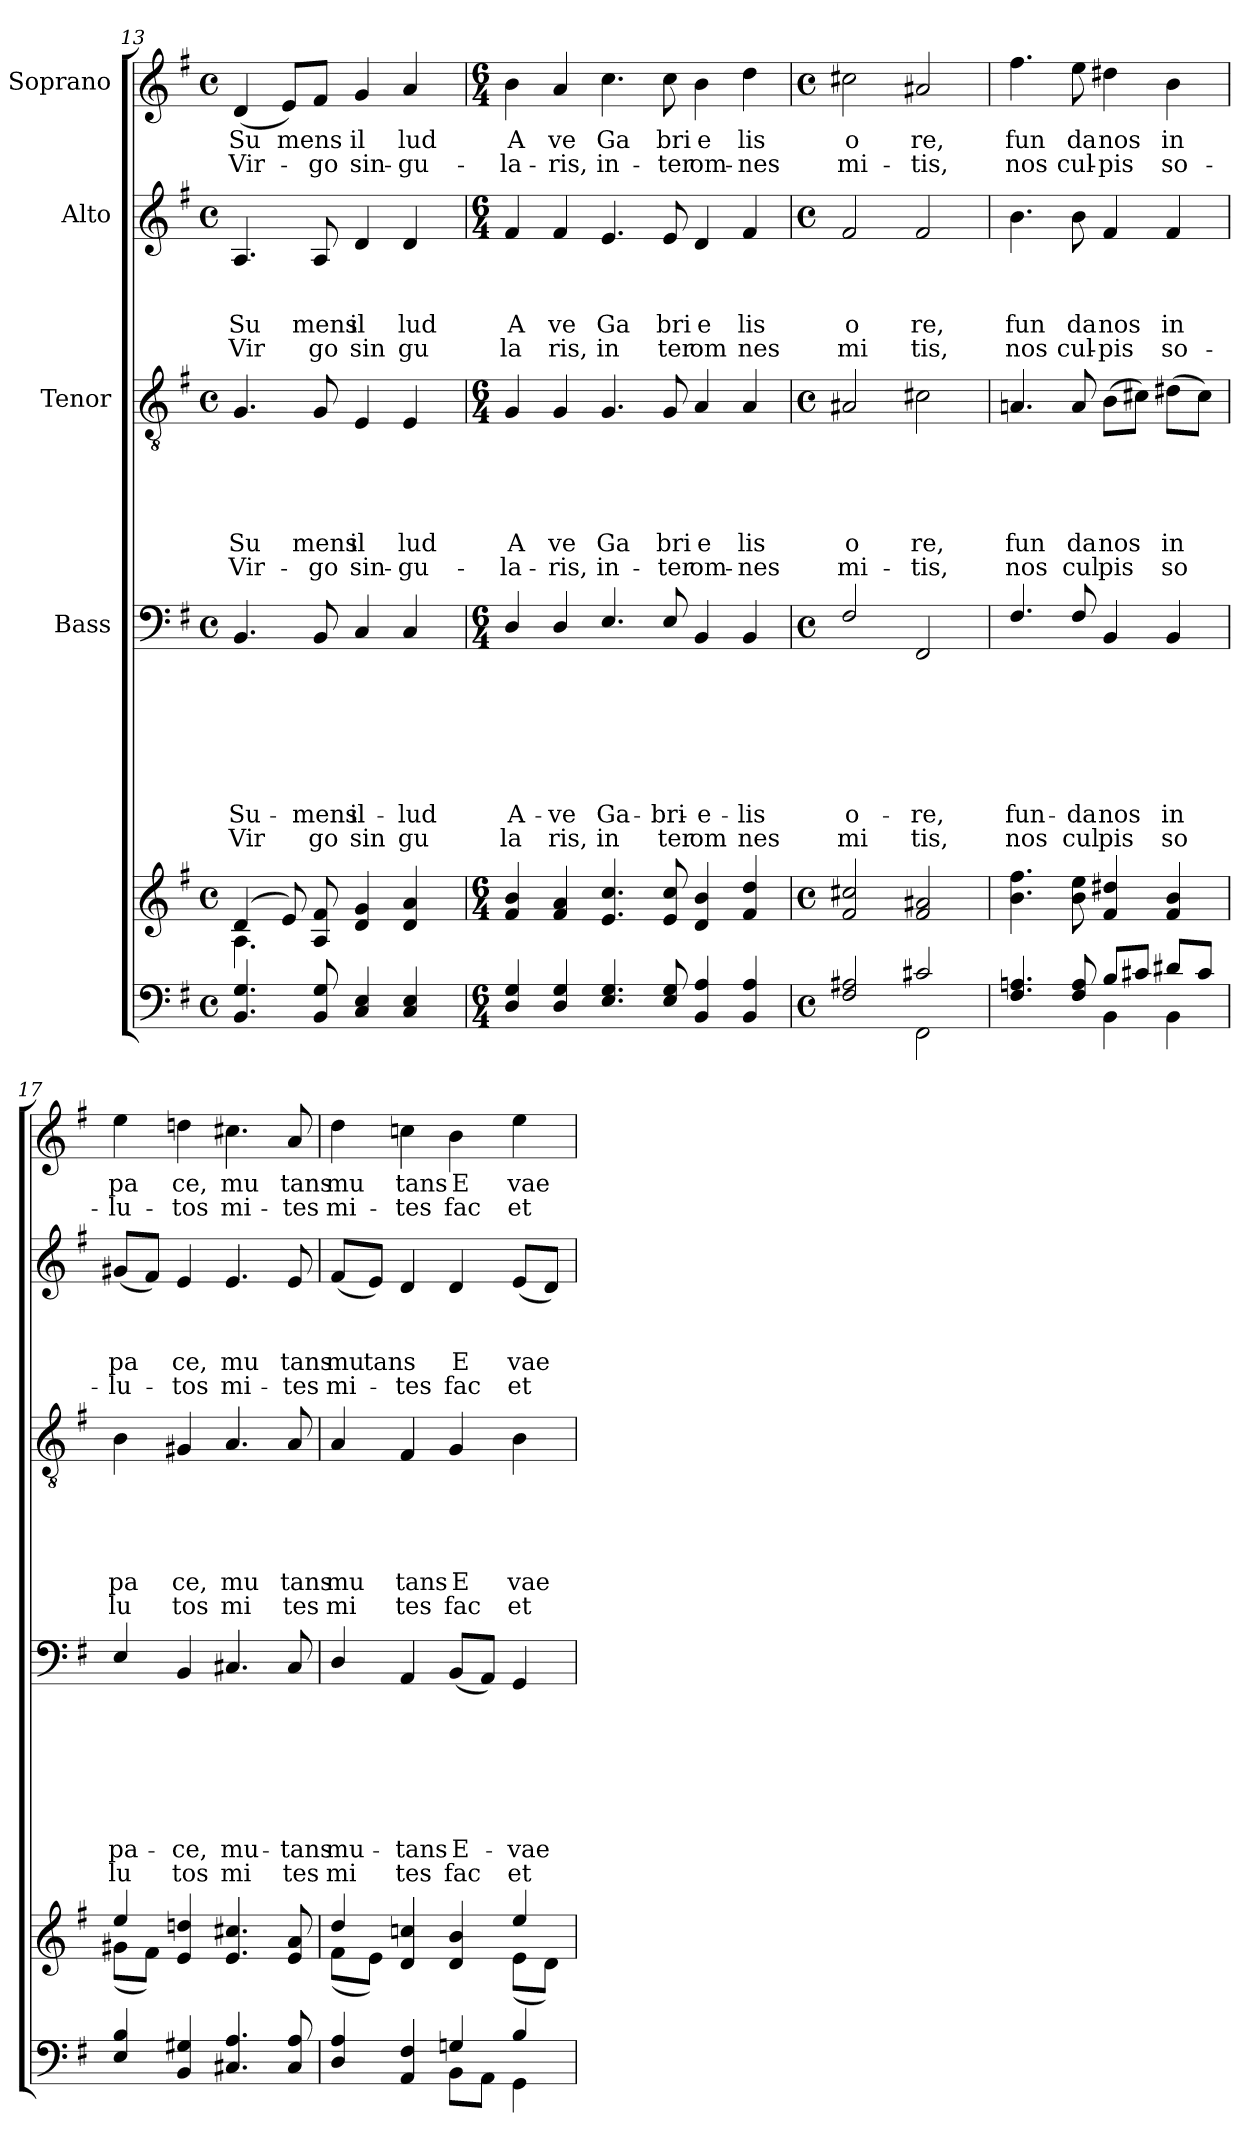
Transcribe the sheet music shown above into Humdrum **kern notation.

**kern	**kern	**kern	**text	**text	**text	**text	**text	**text	**text	**text	**kern	**text	**text	**text	**text	**text	**text	**kern	**text	**text	**text	**text	**kern	**text	**text
*part5	*part5	*part4	*part4	*part4	*part4	*part4	*part4	*part4	*part4	*part4	*part3	*part3	*part3	*part3	*part3	*part3	*part3	*part2	*part2	*part2	*part2	*part2	*part1	*part1	*part1
*staff6	*staff5	*staff4	*staff4	*staff4	*staff4	*staff4	*staff4	*staff4	*staff4	*staff4	*staff3	*staff3	*staff3	*staff3	*staff3	*staff3	*staff3	*staff2	*staff2	*staff2	*staff2	*staff2	*staff1	*staff1	*staff1
*	*	*I"Bass	*	*	*	*	*	*	*	*	*I"Tenor	*	*	*	*	*	*	*I"Alto	*	*	*	*	*I"Soprano	*	*
*clefF4	*clefG2	*clefF4	*	*	*	*	*	*	*	*	*clefGv2	*	*	*	*	*	*	*clefG2	*	*	*	*	*clefG2	*	*
*k[f#]	*k[f#]	*k[f#]	*	*	*	*	*	*	*	*	*k[f#]	*	*	*	*	*	*	*k[f#]	*	*	*	*	*k[f#]	*	*
*G:	*G:	*G:	*	*	*	*	*	*	*	*	*G:	*	*	*	*	*	*	*G:	*	*	*	*	*G:	*	*
*M4/4	*M4/4	*M4/4	*	*	*	*	*	*	*	*	*M4/4	*	*	*	*	*	*	*M4/4	*	*	*	*	*M4/4	*	*
*met(c)	*met(c)	*met(c)	*	*	*	*	*	*	*	*	*met(c)	*	*	*	*	*	*	*met(c)	*	*	*	*	*met(c)	*	*
=13	=13	=13	=13	=13	=13	=13	=13	=13	=13	=13	=13	=13	=13	=13	=13	=13	=13	=13	=13	=13	=13	=13	=13	=13	=13
*	*^	*	*	*	*	*	*	*	*	*	*	*	*	*	*	*	*	*	*	*	*	*	*	*	*
!	!	!	!	!	!	!	!	!	!	!LO:LY:b	!LO:LY:b	!	!	!	!	!	!LO:LY:b	!LO:LY:b	!	!	!	!LO:LY:b	!LO:LY:b	!	!LO:LY:b	!LO:LY:b
4.BB/ 4.G/	(4d/	4.A\	4.BB/	.	.	.	.	.	.	Su-	Vir	4.G/	.	.	.	.	Su	Vir-	4.A/	.	.	Su	Vir	(<4d/	Su	Vir-
!	!	!	!	!	!	!	!	!	!	!	!	!	!	!	!	!	!	!	!	!	!	!	!	!	!LO:LY:b	!
.	8e/)	.	.	.	.	.	.	.	.	.	.	.	.	.	.	.	.	.	.	.	.	.	.	8e/L)	mens	.
!	!	!	!	!	!	!	!	!	!	!LO:LY:b	!LO:LY:b	!	!	!	!	!	!LO:LY:b	!LO:LY:b	!	!	!	!LO:LY:b	!LO:LY:b	!	!	!LO:LY:b
8BB/ 8G/	8A/ 8f#/	2ryy	8BB/	.	.	.	.	.	.	-mens	go	8G/	.	.	.	.	mens	-go	8A/	.	.	mens	go	8f#/J	.	-go
!	!	!	!	!	!	!	!	!	!	!LO:LY:b	!LO:LY:b	!	!	!	!	!	!LO:LY:b	!LO:LY:b	!	!	!	!LO:LY:b	!LO:LY:b	!	!LO:LY:b	!LO:LY:b
4C/ 4E/	4d/ 4g/	.	4C/	.	.	.	.	.	.	il-	sin	4E/	.	.	.	.	il	sin-	4d/	.	.	il	sin	4g/	il	sin-
!	!	!	!	!	!	!	!	!	!	!LO:LY:b	!LO:LY:b	!	!	!	!	!	!LO:LY:b	!LO:LY:b	!	!	!	!LO:LY:b	!LO:LY:b	!	!LO:LY:b	!LO:LY:b
4C/ 4E/	4d/ 4a/	.	4C/	.	.	.	.	.	.	-lud	gu	4E/	.	.	.	.	lud	-gu-	4d/	.	.	lud	gu	4a/	lud	-gu-
.	.	8ryy	.	.	.	.	.	.	.	.	.	.	.	.	.	.	.	.	.	.	.	.	.	.	.	.
*	*v	*v	*	*	*	*	*	*	*	*	*	*	*	*	*	*	*	*	*	*	*	*	*	*	*	*
=14	=14	=14	=14	=14	=14	=14	=14	=14	=14	=14	=14	=14	=14	=14	=14	=14	=14	=14	=14	=14	=14	=14	=14	=14	=14
*M6/4	*M6/4	*M6/4	*	*	*	*	*	*	*	*	*M6/4	*	*	*	*	*	*	*M6/4	*	*	*	*	*M6/4	*	*
*	*^	*	*	*	*	*	*	*	*	*	*	*	*	*	*	*	*	*	*	*	*	*	*	*	*
!	!	!	!	!	!	!	!	!	!	!LO:LY:b	!LO:LY:b	!	!	!	!	!	!LO:LY:b	!LO:LY:b	!	!	!	!LO:LY:b	!LO:LY:b	!	!LO:LY:b	!LO:LY:b
*	*v	*v	*	*	*	*	*	*	*	*	*	*	*	*	*	*	*	*	*	*	*	*	*	*	*	*
4D/ 4G/	4f#/ 4b/	4D/	.	.	.	.	.	.	A-	la	4G/	.	.	.	.	A	-la-	4f#/	.	.	A	la	4b\	A	-la-
!	!	!	!	!	!	!	!	!	!LO:LY:b	!LO:LY:b	!	!	!	!	!	!LO:LY:b	!LO:LY:b	!	!	!	!LO:LY:b	!LO:LY:b	!	!LO:LY:b	!LO:LY:b
4D/ 4G/	4f#/ 4a/	4D/	.	.	.	.	.	.	-ve	ris,	4G/	.	.	.	.	ve	-ris,	4f#/	.	.	ve	ris,	4a/	ve	-ris,
!	!	!	!	!	!	!	!	!	!LO:LY:b	!LO:LY:b	!	!	!	!	!	!LO:LY:b	!LO:LY:b	!	!	!	!LO:LY:b	!LO:LY:b	!	!LO:LY:b	!LO:LY:b
4.E/ 4.G/	4.e/ 4.cc/	4.E/	.	.	.	.	.	.	Ga-	in	4.G/	.	.	.	.	Ga	in-	4.e/	.	.	Ga	in	4.cc\	Ga	in-
!	!	!	!	!	!	!	!	!	!LO:LY:b	!LO:LY:b	!	!	!	!	!	!LO:LY:b	!LO:LY:b	!	!	!	!LO:LY:b	!LO:LY:b	!	!LO:LY:b	!LO:LY:b
8E/ 8G/	8e/ 8cc/	8E/	.	.	.	.	.	.	-bri-	ter	8G/	.	.	.	.	bri	-ter	8e/	.	.	bri	ter	8cc\	bri	-ter
!	!	!	!	!	!	!	!	!	!LO:LY:b	!LO:LY:b	!	!	!	!	!	!LO:LY:b	!LO:LY:b	!	!	!	!LO:LY:b	!LO:LY:b	!	!LO:LY:b	!LO:LY:b
4BB/ 4A/	4d/ 4b/	4BB/	.	.	.	.	.	.	-e-	om	4A/	.	.	.	.	e	om-	4d/	.	.	e	om	4b\	e	om-
!	!	!	!	!	!	!	!	!	!LO:LY:b	!LO:LY:b	!	!	!	!	!	!LO:LY:b	!LO:LY:b	!	!	!	!LO:LY:b	!LO:LY:b	!	!LO:LY:b	!LO:LY:b
4BB/ 4A/	4f#/ 4dd/	4BB/	.	.	.	.	.	.	-lis	nes	4A/	.	.	.	.	lis	-nes	4f#/	.	.	lis	nes	4dd\	lis	-nes
=15	=15	=15	=15	=15	=15	=15	=15	=15	=15	=15	=15	=15	=15	=15	=15	=15	=15	=15	=15	=15	=15	=15	=15	=15	=15
*M4/4	*M4/4	*M4/4	*	*	*	*	*	*	*	*	*M4/4	*	*	*	*	*	*	*M4/4	*	*	*	*	*M4/4	*	*
*met(c)	*met(c)	*met(c)	*	*	*	*	*	*	*	*	*met(c)	*	*	*	*	*	*	*met(c)	*	*	*	*	*met(c)	*	*
*^	*	*	*	*	*	*	*	*	*	*	*	*	*	*	*	*	*	*	*	*	*	*	*	*	*
!	!	!	!	!	!	!	!	!	!	!LO:LY:b	!LO:LY:b	!	!	!	!	!	!LO:LY:b	!LO:LY:b	!	!	!	!LO:LY:b	!LO:LY:b	!	!LO:LY:b	!LO:LY:b
2F#/ 2A#X/	2ryy	2f#/ 2cc#X/	2F#/	.	.	.	.	.	.	o-	mi	2A#X/	.	.	.	.	o	mi-	2f#/	.	.	o	mi	2cc#X\	o	mi-
!	!	!	!	!	!	!	!	!	!	!LO:LY:b	!LO:LY:b	!	!	!	!	!	!LO:LY:b	!LO:LY:b	!	!	!	!LO:LY:b	!LO:LY:b	!	!LO:LY:b	!LO:LY:b
2c#X/	2FF#\	2f#/ 2a#X/	2FF#/	.	.	.	.	.	.	-re,	tis,	2c#X\	.	.	.	.	re,	-tis,	2f#/	.	.	re,	tis,	2a#X/	re,	-tis,
!!LO:LB:g=z
=16	=16	=16	=16	=16	=16	=16	=16	=16	=16	=16	=16	=16	=16	=16	=16	=16	=16	=16	=16	=16	=16	=16	=16	=16	=16	=16
!	!	!	!	!	!	!	!	!	!	!LO:LY:b	!LO:LY:b	!	!	!	!	!	!LO:LY:b	!LO:LY:b	!	!	!	!LO:LY:b	!LO:LY:b	!	!LO:LY:b	!LO:LY:b
4.F#/ 4.An/	2ryy	4.b\ 4.ff#\	4.F#/	.	.	.	.	.	.	fun-	nos	4.An/	.	.	.	.	fun	nos	4.b\	.	.	fun	nos	4.ff#\	fun	nos
!	!	!	!	!	!	!	!	!	!	!LO:LY:b	!LO:LY:b	!	!	!	!	!	!LO:LY:b	!LO:LY:b	!	!	!	!LO:LY:b	!LO:LY:b	!	!LO:LY:b	!LO:LY:b
8F#/ 8A/	.	8b\ 8ee\	8F#/	.	.	.	.	.	.	-da	cul	8A/	.	.	.	.	da	cul	8b\	.	.	da	cul-	8ee\	da	cul-
!	!	!	!	!	!	!	!	!	!	!LO:LY:b	!LO:LY:b	!	!	!	!	!	!LO:LY:b	!LO:LY:b	!	!	!	!LO:LY:b	!LO:LY:b	!	!LO:LY:b	!LO:LY:b
8B/L	4BB\	4f#/ 4dd#X/	4BB/	.	.	.	.	.	.	nos	pis	(>8B\L	.	.	.	.	nos	pis	4f#/	.	.	nos	-pis	4dd#X\	nos	-pis
8c#X/J	.	.	.	.	.	.	.	.	.	.	.	8c#X\J)	.	.	.	.	.	.	.	.	.	.	.	.	.	.
!	!	!	!	!	!	!	!	!	!	!LO:LY:b	!LO:LY:b	!	!	!	!	!	!LO:LY:b	!LO:LY:b	!	!	!	!LO:LY:b	!LO:LY:b	!	!LO:LY:b	!LO:LY:b
8d#X/L	4BB\	4f#/ 4b/	4BB/	.	.	.	.	.	.	in	so	(>8d#X\L	.	.	.	.	in	so	4f#/	.	.	in	so-	4b\	in	so-
8c#/J	.	.	.	.	.	.	.	.	.	.	.	8c#\J)	.	.	.	.	.	.	.	.	.	.	.	.	.	.
*v	*v	*	*	*	*	*	*	*	*	*	*	*	*	*	*	*	*	*	*	*	*	*	*	*	*	*
=17	=17	=17	=17	=17	=17	=17	=17	=17	=17	=17	=17	=17	=17	=17	=17	=17	=17	=17	=17	=17	=17	=17	=17	=17	=17
*	*^	*	*	*	*	*	*	*	*	*	*	*	*	*	*	*	*	*	*	*	*	*	*	*	*
!	!	!	!	!	!	!	!	!	!	!LO:LY:b	!LO:LY:b	!	!	!	!	!	!LO:LY:b	!LO:LY:b	!	!	!	!LO:LY:b	!LO:LY:b	!	!LO:LY:b	!LO:LY:b
4E/ 4B/	4ee/	(<8g#X\L	4E/	.	.	.	.	.	.	pa-	lu	4B\	.	.	.	.	pa	lu	(<8g#X/L	.	.	pa	-lu-	4ee\	pa	-lu-
.	.	8f#\J)	.	.	.	.	.	.	.	.	.	.	.	.	.	.	.	.	8f#/J)	.	.	.	.	.	.	.
!	!	!	!	!	!	!	!	!	!	!LO:LY:b	!LO:LY:b	!	!	!	!	!	!LO:LY:b	!LO:LY:b	!	!	!	!LO:LY:b	!LO:LY:b	!	!LO:LY:b	!LO:LY:b
4BB/ 4G#X/	4e/ 4ddn/	2.ryy	4BB/	.	.	.	.	.	.	-ce,	tos	4G#X/	.	.	.	.	ce,	tos	4e/	.	.	ce,	-tos	4ddn\	ce,	-tos
!	!	!	!	!	!	!	!	!	!	!LO:LY:b	!LO:LY:b	!	!	!	!	!	!LO:LY:b	!LO:LY:b	!	!	!	!LO:LY:b	!LO:LY:b	!	!LO:LY:b	!LO:LY:b
4.C#X/ 4.A/	4.e/ 4.cc#X/	.	4.C#X/	.	.	.	.	.	.	mu-	mi	4.A/	.	.	.	.	mu	mi	4.e/	.	.	mu	mi-	4.cc#X\	mu	mi-
!	!	!	!	!	!	!	!	!	!	!LO:LY:b	!LO:LY:b	!	!	!	!	!	!LO:LY:b	!LO:LY:b	!	!	!	!LO:LY:b	!LO:LY:b	!	!LO:LY:b	!LO:LY:b
8C#/ 8A/	8e/ 8a/	.	8C#/	.	.	.	.	.	.	-tans	tes	8A/	.	.	.	.	tans	tes	8e/	.	.	tans	-tes	8a/	tans	-tes
=18	=18	=18	=18	=18	=18	=18	=18	=18	=18	=18	=18	=18	=18	=18	=18	=18	=18	=18	=18	=18	=18	=18	=18	=18	=18	=18
*^	*	*	*	*	*	*	*	*	*	*	*	*	*	*	*	*	*	*	*	*	*	*	*	*	*	*
!	!	!	!	!	!	!	!	!	!	!	!LO:LY:b	!LO:LY:b	!	!	!	!	!	!LO:LY:b	!LO:LY:b	!	!	!	!LO:LY:b	!LO:LY:b	!	!LO:LY:b	!LO:LY:b
4D/ 4A/	2ryy	4dd/	(<8f#\L	4D/	.	.	.	.	.	.	mu-	mi	4A/	.	.	.	.	mu	mi	(<8f#/L	.	.	mu	mi-	4dd\	mu	mi-
!	!	!	!	!	!	!	!	!	!	!	!	!	!	!	!	!	!	!	!	!	!	!	!LO:LY:b	!	!	!	!
.	.	.	8e\J)	.	.	.	.	.	.	.	.	.	.	.	.	.	.	.	.	8e/J)	.	.	tans	.	.	.	.
!	!	!	!	!	!	!	!	!	!	!	!LO:LY:b	!LO:LY:b	!	!	!	!	!	!LO:LY:b	!LO:LY:b	!	!	!	!	!LO:LY:b	!	!LO:LY:b	!LO:LY:b
4AA/ 4F#/	.	4d/ 4ccn/	2ryy	4AA/	.	.	.	.	.	.	-tans	tes	4F#/	.	.	.	.	tans	tes	4d/	.	.	.	-tes	4ccn\	tans	-tes
!	!	!	!	!	!	!	!	!	!	!	!LO:LY:b	!LO:LY:b	!	!	!	!	!	!LO:LY:b	!LO:LY:b	!	!	!	!LO:LY:b	!LO:LY:b	!	!LO:LY:b	!LO:LY:b
4Gn/	8BB\L	4d/ 4b/	.	(>8BB/L	.	.	.	.	.	.	E-	fac	4G/	.	.	.	.	E	fac	4d/	.	.	E	fac	4b\	E	fac
.	8AA\J	.	.	8AA/J)	.	.	.	.	.	.	.	.	.	.	.	.	.	.	.	.	.	.	.	.	.	.	.
!	!	!	!	!	!	!	!	!	!	!	!LO:LY:b	!LO:LY:b	!	!	!	!	!	!LO:LY:b	!LO:LY:b	!	!	!	!LO:LY:b	!LO:LY:b	!	!LO:LY:b	!LO:LY:b
4B/	4GG\	4ee/	(<8e\L	4GG/	.	.	.	.	.	.	-vae	et	4B\	.	.	.	.	vae	et	(<8e/L	.	.	vae	et	4ee\	vae	et
.	.	.	8d\J)	.	.	.	.	.	.	.	.	.	.	.	.	.	.	.	.	8d/J)	.	.	.	.	.	.	.
*v	*v	*	*	*	*	*	*	*	*	*	*	*	*	*	*	*	*	*	*	*	*	*	*	*	*	*	*
*	*v	*v	*	*	*	*	*	*	*	*	*	*	*	*	*	*	*	*	*	*	*	*	*	*	*	*
=	=	=	=	=	=	=	=	=	=	=	=	=	=	=	=	=	=	=	=	=	=	=	=	=	=
*-	*-	*-	*-	*-	*-	*-	*-	*-	*-	*-	*-	*-	*-	*-	*-	*-	*-	*-	*-	*-	*-	*-	*-	*-	*-
